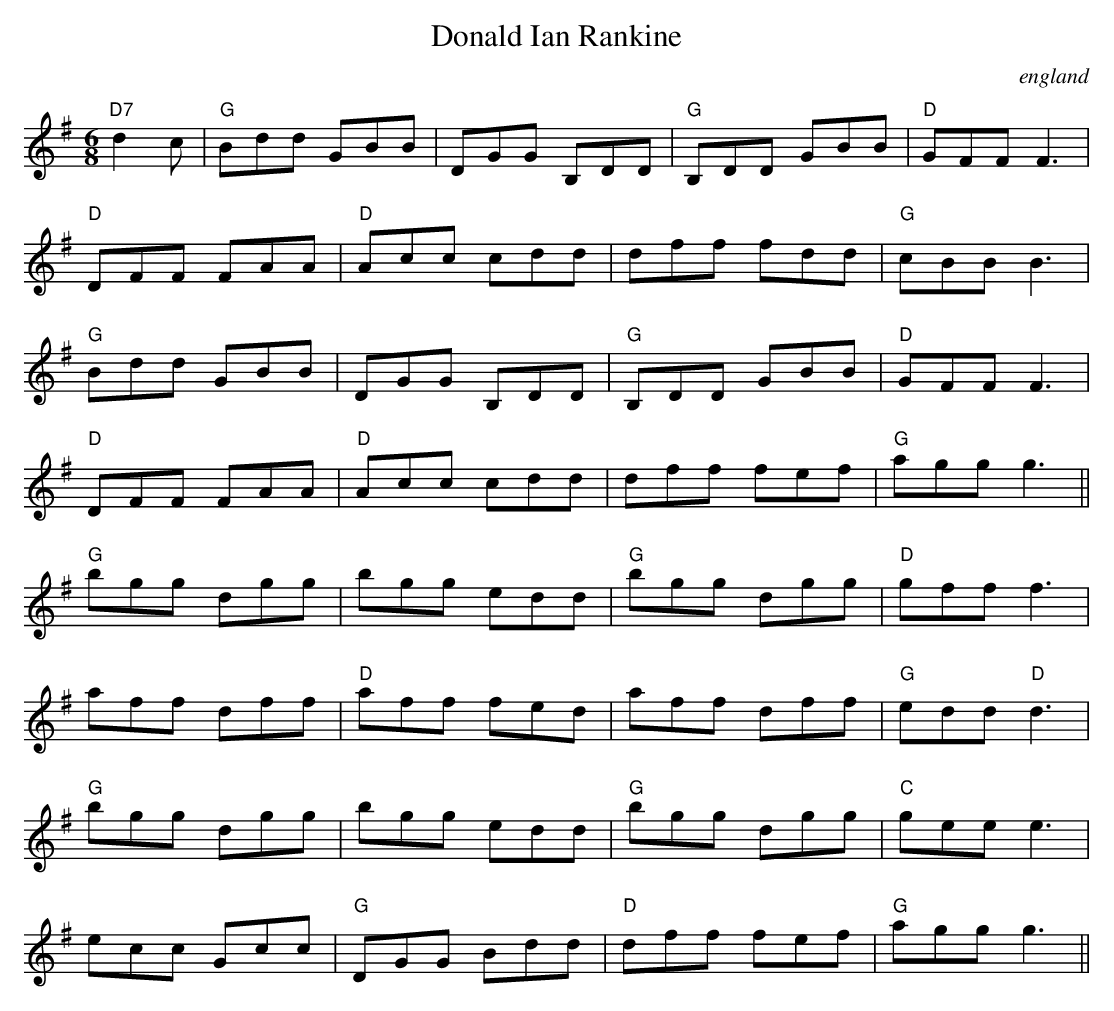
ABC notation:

X:1
T:Donald Ian Rankine
O:england
M:6/8
K:G
"D7"d2c |"G"Bdd GBB|DGG B,DD|"G"B,DD GBB|"D"GFF F3|
"D"DFF FAA|"D"Acc cdd|dff fdd|"G"cBB B3|
"G"Bdd GBB|DGG B,DD|"G"B,DD GBB|"D"GFF F3|
"D"DFF FAA|"D"Acc cdd|dff fef|"G"agg g3||
"G"bgg dgg|bgg edd|"G"bgg dgg|"D"gff f3|
aff dff|"D"aff fed|aff dff|"G"edd "D"d3|
"G"bgg dgg|bgg edd|"G"bgg dgg|"C"gee e3|
ecc Gcc|"G"DGG Bdd|"D"dff fef|"G"agg g3||
